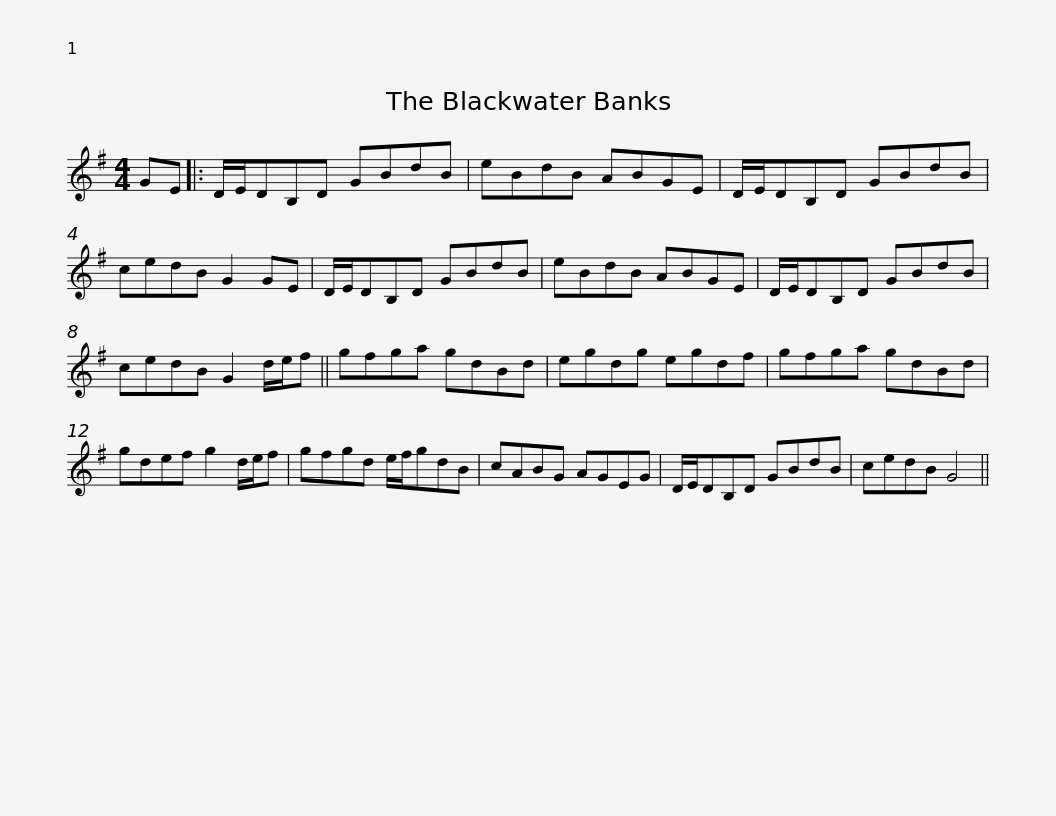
X:1
L:1/8
M:4/4
I:linebreak $
K:G
V:1 treble
V:1
 GE |: D/E/DB,D GBdB | eBdB ABGE | D/E/DB,D GBdB | cedB G2 GE |$ %5
 D/E/DB,D GBdB | eBdB ABGE | D/E/DB,D GBdB | cedB G2 d/e/f || gfga gdBd |$ %10
 egdg egdf | gfga gdBd | gdef g2 d/e/f | gfgd e/f/gdB | cABG AGEG |$ %15
 D/E/DB,D GBdB | cedB G4 || %17
